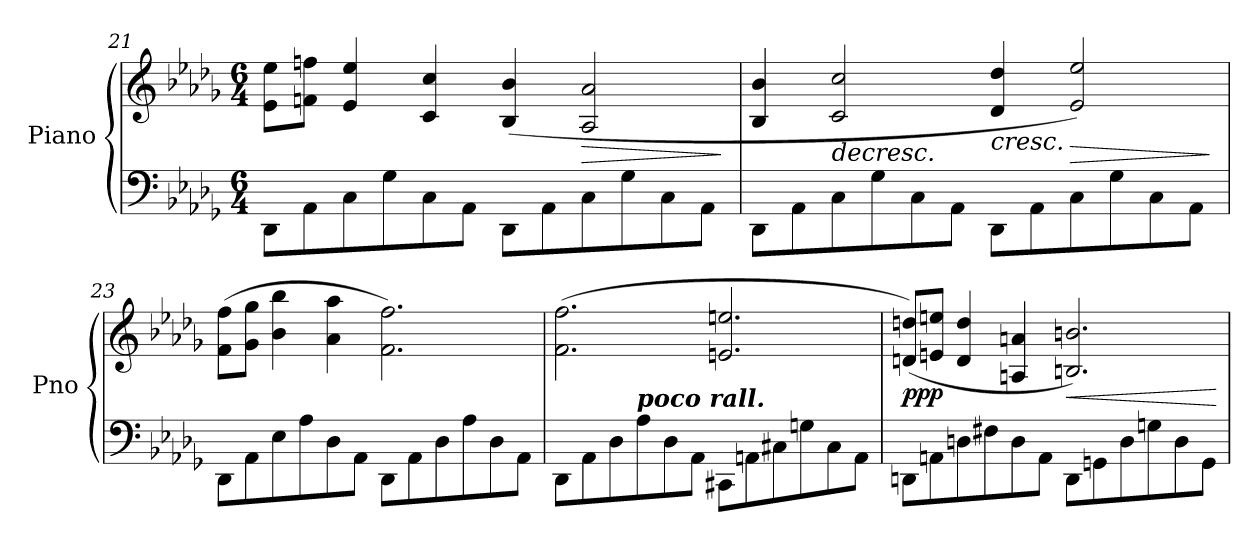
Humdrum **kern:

**kern	**kern	**dynam
*part1	*part1	*part1
*staff2	*staff1	*staff1/2
*I"Piano	*	*
*I'Pno	*	*
!!LO:LB:g=z
*clefF4	*clefG2	*
*k[b-e-a-d-g-]	*k[b-e-a-d-g-]	*
*M6/4	*M6/4	*
=21	=21	=21
8DD-\L	8e-\ 8ee-\L	.
8AA-\	8fn\ 8ffn\J	.
8C\	4e-/ 4ee-/	.
8G-\	.	.
8C\	4c/ 4cc/	.
8AA-\J	.	.
8DD-\L	(4B-/ 4b-/	.
8AA-\	.	.
!	!	!LO:HP:b
8C\	2A-/ 2a-/	>
8G-\	.	.
8C\	.	.
8AA-\J	.	.
.	.	]
=22	=22	=22
8DD-\L	4B-/ 4b-/	.
8AA-\	.	.
!	!	!LO:HP:b
8C\	2c/ 2cc/	>
8G-\	.	.
8C\	.	.
8AA-\J	.	.
!	!	!LO:HP:b
8DD-\L	4d-/ 4dd-/	<
8AA-\	.	.
!	!	!LO:HP:b
8C\	2e-/ 2ee-/)	>
8G-\	.	.
8C\	.	.
8AA-\J	.	.
.	.	] [ ]
=23	=23	=23
8DD-\L	(8f\ 8ff\L	.
8AA-\	8g-\ 8gg-\J	.
8E-\	4b-\ 4bb-\	.
8A-\	.	.
8D-\	4a-\ 4aa-\	.
8AA-\J	.	.
8DD-\L	2.f\ 2.ff\)	.
8AA-\	.	.
8D-\	.	.
8A-\	.	.
8D-\	.	.
8AA-\J	.	.
=24	=24	=24
8DD-\L	(2.f\ 2.ff\	.
8AA-\	.	.
8D-\	.	.
!LO:TX:a:Bi:t=poco rall.	!	!
8A-\	.	.
8D-\	.	.
8AA-\J	.	.
8CC#X\L	2.en/ 2.een/	.
8AAn\	.	.
8C#X\	.	.
8Gn\	.	.
8C#\	.	.
8AA\J	.	.
!!LO:LB:g=z
=25	=25	=25
!	!	!LO:DY:b
8DDn\L	(8dn/ 8ddn/L)	ppp
8AAn\	8en/ 8een/J	.
8Dn\	4d/ 4dd/	.
8F#X\	.	.
8D\	4An/ 4an/	.
8AA\J	.	.
!	!	!LO:HP:b
8DD\L	2.Bn/ 2.bn/)	<
8GGn\	.	.
8D\	.	.
8Gn\	.	.
8D\	.	.
8GG\J	.	.
.	.	[
=	=	=
*-	*-	*-
